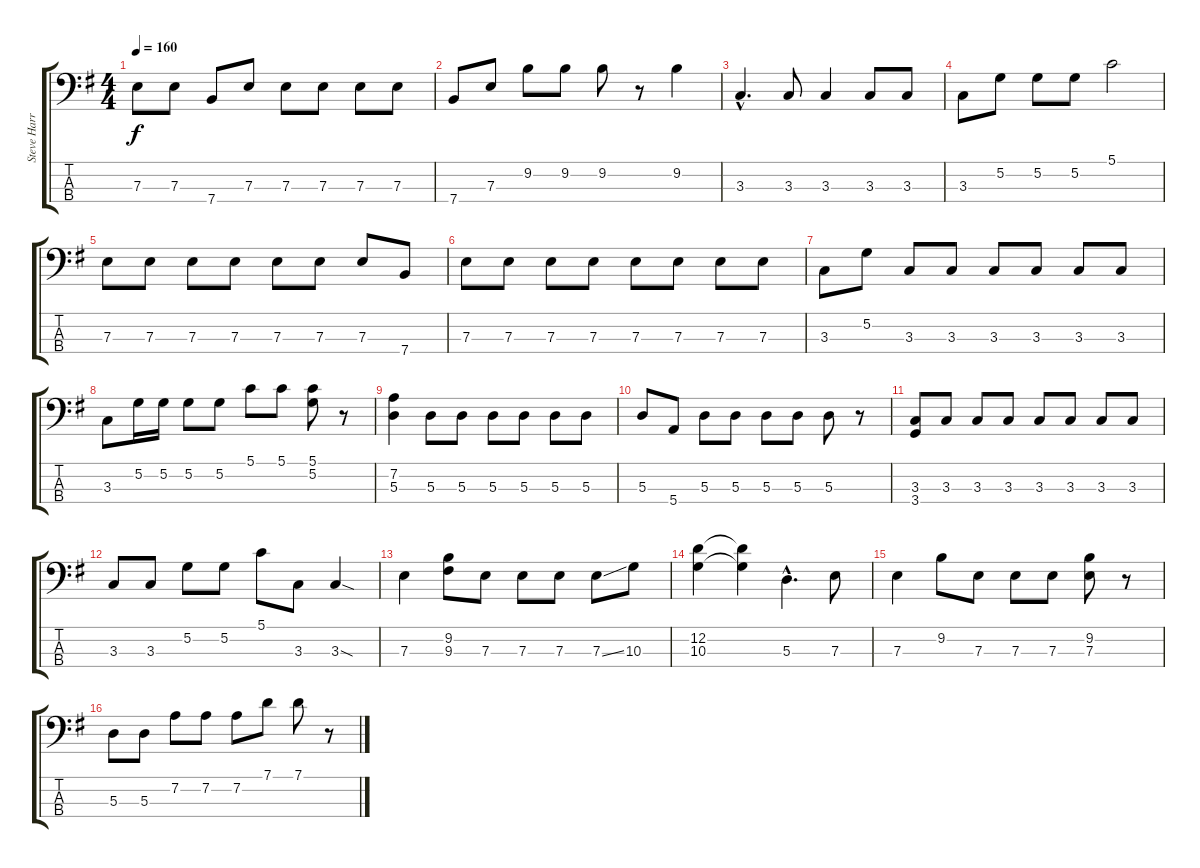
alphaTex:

\track ("Steve Harris" "Steve Harr") {instrument electricbassfinger}
\staff {score tabs}
\tuning (G2 D2 A1 E1) {hide}
\ts (4 4)
\tempo 160
\clef f4
\ks g
7.3.8{dy f instrument electricbassfinger} 7.3.8 7.4.8 7.3.8 7.3.8 7.3.8 7.3.8 7.3.8 |
7.4.8 7.3.8 9.2.8 9.2.8 9.2.8 r.8 9.2.4 |
3.3{hac}.4{d} 3.3.8 3.3.4 3.3.8 3.3.8 |
3.3.8 5.2.8 5.2.8 5.2.8 5.1.2 |
7.3.8 7.3.8 7.3.8 7.3.8 7.3.8 7.3.8 7.3.8 7.4.8 |
7.3.8 7.3.8 7.3.8 7.3.8 7.3.8 7.3.8 7.3.8 7.3.8 |
3.3.8 5.2.8 3.3.8 3.3.8 3.3.8 3.3.8 3.3.8 3.3.8 |
3.3.8 5.2.16 5.2.16 5.2.8 5.2.8 5.1.8 5.1.8 (5.1 5.2).8 r.8 |
(7.2 5.3).4 5.3.8 5.3.8 5.3.8 5.3.8 5.3.8 5.3.8 |
5.3.8 5.4.8 5.3.8 5.3.8 5.3.8 5.3.8 5.3.8 r.8 |
(3.3 3.4).8 3.3.8 3.3.8 3.3.8 3.3.8 3.3.8 3.3.8 3.3.8 |
3.3.8 3.3.8 5.2.8 5.2.8 5.1.8 3.3.8 3.3{sod}.4 |
7.3.4 (9.2 9.3).8 7.3.8 7.3.8 7.3.8 7.3{ss}.8 10.3.8 |
(12.2 10.3).4 (12.2{t} 10.3{t}).4 5.3{hac}.4{d} 7.3.8 |
7.3.4 9.2.8 7.3.8 7.3.8 7.3.8 (9.2 7.3).8 r.8 |
5.3.8 5.3.8 7.2.8 7.2.8 7.2.8 7.1.8 7.1.8 r.8
